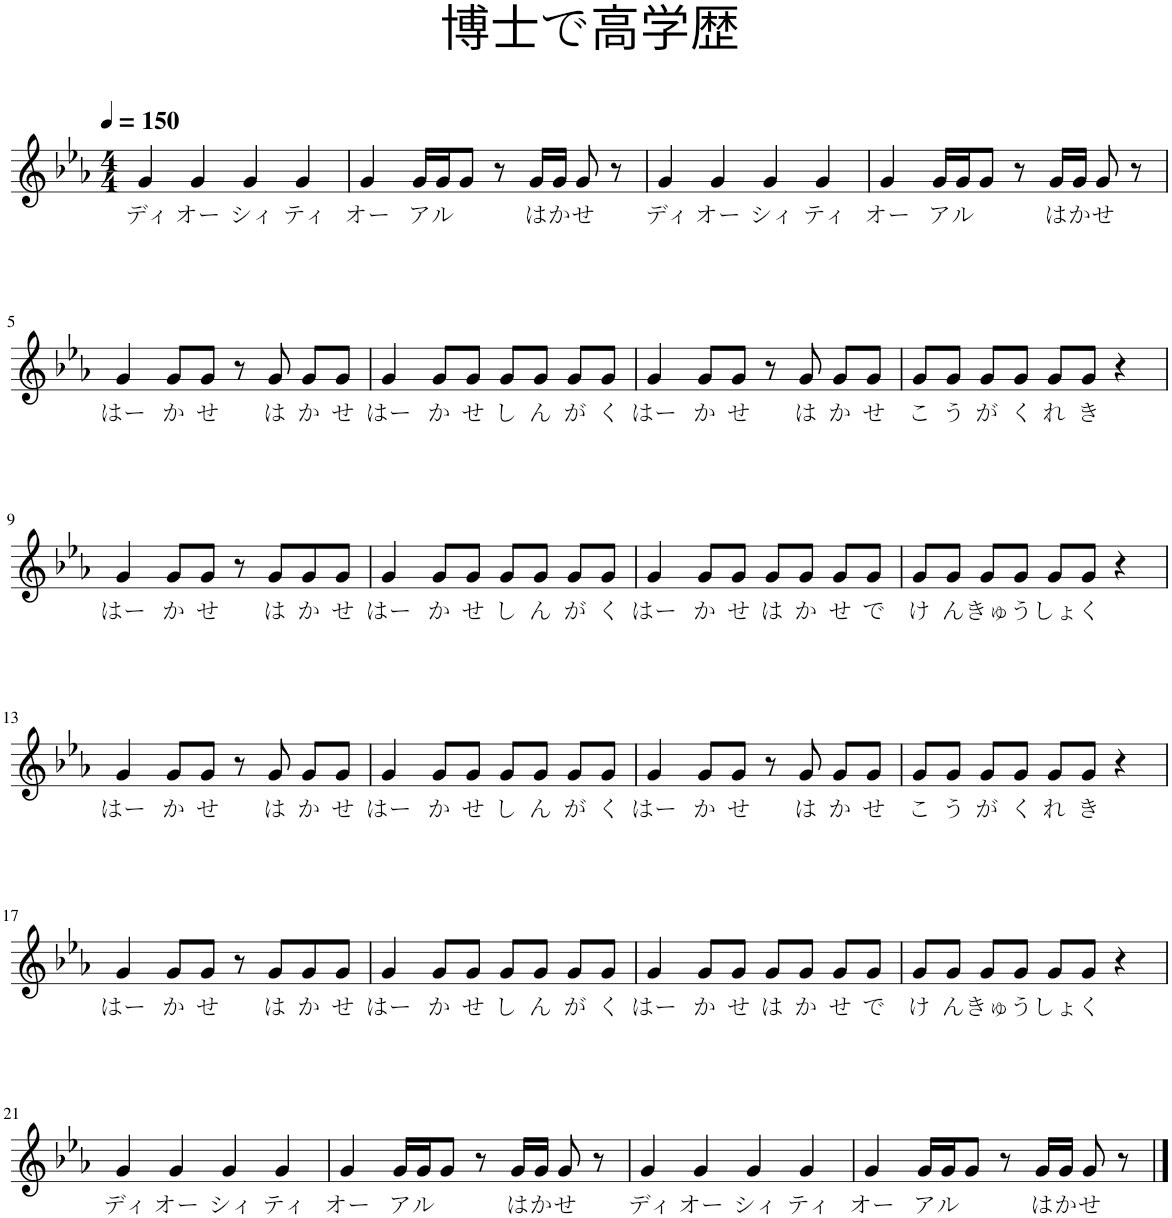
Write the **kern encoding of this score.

**kern	**text
*part1	*part1
*staff1	*staff1
*I"Piano	*
*I'Pno.	*
*clefG2	*
*k[b-e-a-]	*
*M4/4	*
*MM150	*
=1	=1
!	!LO:LY:b
4g/	ディ
!	!LO:LY:b
4g/	オー
!	!LO:LY:b
4g/	シィ
!	!LO:LY:b
4g/	ティ
=2	=2
!	!LO:LY:b
4g/	オー
!	!LO:LY:b
16g/LL	ア
!	!LO:LY:b
16g/J	ル
8g/J	.
8r	.
!	!LO:LY:b
16g/LL	は
!	!LO:LY:b
16g/JJ	か
!	!LO:LY:b
8g/	せ
8r	.
=3	=3
!	!LO:LY:b
4g/	ディ
!	!LO:LY:b
4g/	オー
!	!LO:LY:b
4g/	シィ
!	!LO:LY:b
4g/	ティ
=4	=4
!	!LO:LY:b
4g/	オー
!	!LO:LY:b
16g/LL	ア
!	!LO:LY:b
16g/J	ル
8g/J	.
8r	.
!	!LO:LY:b
16g/LL	は
!	!LO:LY:b
16g/JJ	か
!	!LO:LY:b
8g/	せ
8r	.
!!LO:LB:g=z
=5	=5
!	!LO:LY:b
4g/	はー
!	!LO:LY:b
8g/L	か
!	!LO:LY:b
8g/J	せ
8r	.
!	!LO:LY:b
8g/	は
!	!LO:LY:b
8g/L	か
!	!LO:LY:b
8g/J	せ
=6	=6
!	!LO:LY:b
4g/	はー
!	!LO:LY:b
8g/L	か
!	!LO:LY:b
8g/J	せ
!	!LO:LY:b
8g/L	し
!	!LO:LY:b
8g/J	ん
!	!LO:LY:b
8g/L	が
!	!LO:LY:b
8g/J	く
=7	=7
!	!LO:LY:b
4g/	はー
!	!LO:LY:b
8g/L	か
!	!LO:LY:b
8g/J	せ
8r	.
!	!LO:LY:b
8g/	は
!	!LO:LY:b
8g/L	か
!	!LO:LY:b
8g/J	せ
=8	=8
!	!LO:LY:b
8g/L	こ
!	!LO:LY:b
8g/J	う
!	!LO:LY:b
8g/L	が
!	!LO:LY:b
8g/J	く
!	!LO:LY:b
8g/L	れ
!	!LO:LY:b
8g/J	き
4r	.
!!LO:LB:g=z
=9	=9
!	!LO:LY:b
4g/	はー
!	!LO:LY:b
8g/L	か
!	!LO:LY:b
8g/J	せ
8r	.
!	!LO:LY:b
8g/L	は
!	!LO:LY:b
8g/	か
!	!LO:LY:b
8g/J	せ
=10	=10
!	!LO:LY:b
4g/	はー
!	!LO:LY:b
8g/L	か
!	!LO:LY:b
8g/J	せ
!	!LO:LY:b
8g/L	し
!	!LO:LY:b
8g/J	ん
!	!LO:LY:b
8g/L	が
!	!LO:LY:b
8g/J	く
=11	=11
!	!LO:LY:b
4g/	はー
!	!LO:LY:b
8g--/L	か
!	!LO:LY:b
8g/J	せ
!	!LO:LY:b
8g/L	は
!	!LO:LY:b
8g/J	か
!	!LO:LY:b
8g/L	せ
!	!LO:LY:b
8g/J	で
=12	=12
!	!LO:LY:b
8g/L	け
!	!LO:LY:b
8g/J	ん
!	!LO:LY:b
8g/L	きゅ
!	!LO:LY:b
8g/J	う
!	!LO:LY:b
8g/L	しょ
!	!LO:LY:b
8g/J	く
4r	.
!!LO:LB:g=z
=13	=13
!	!LO:LY:b
4g/	はー
!	!LO:LY:b
8g/L	か
!	!LO:LY:b
8g/J	せ
8r	.
!	!LO:LY:b
8g/	は
!	!LO:LY:b
8g/L	か
!	!LO:LY:b
8g/J	せ
=14	=14
!	!LO:LY:b
4g/	はー
!	!LO:LY:b
8g/L	か
!	!LO:LY:b
8g/J	せ
!	!LO:LY:b
8g/L	し
!	!LO:LY:b
8g/J	ん
!	!LO:LY:b
8g/L	が
!	!LO:LY:b
8g/J	く
=15	=15
!	!LO:LY:b
4g/	はー
!	!LO:LY:b
8g/L	か
!	!LO:LY:b
8g/J	せ
8r	.
!	!LO:LY:b
8g/	は
!	!LO:LY:b
8g/L	か
!	!LO:LY:b
8g/J	せ
=16	=16
!	!LO:LY:b
8g/L	こ
!	!LO:LY:b
8g/J	う
!	!LO:LY:b
8g/L	が
!	!LO:LY:b
8g/J	く
!	!LO:LY:b
8g/L	れ
!	!LO:LY:b
8g/J	き
4r	.
!!LO:LB:g=z
=17	=17
!	!LO:LY:b
4g/	はー
!	!LO:LY:b
8g/L	か
!	!LO:LY:b
8g/J	せ
8r	.
!	!LO:LY:b
8g/L	は
!	!LO:LY:b
8g/	か
!	!LO:LY:b
8g/J	せ
=18	=18
!	!LO:LY:b
4g/	はー
!	!LO:LY:b
8g/L	か
!	!LO:LY:b
8g/J	せ
!	!LO:LY:b
8g/L	し
!	!LO:LY:b
8g/J	ん
!	!LO:LY:b
8g/L	が
!	!LO:LY:b
8g/J	く
=19	=19
!	!LO:LY:b
4g/	はー
!	!LO:LY:b
8g--/L	か
!	!LO:LY:b
8g/J	せ
!	!LO:LY:b
8g/L	は
!	!LO:LY:b
8g/J	か
!	!LO:LY:b
8g/L	せ
!	!LO:LY:b
8g/J	で
=20	=20
!	!LO:LY:b
8g/L	け
!	!LO:LY:b
8g/J	ん
!	!LO:LY:b
8g/L	きゅ
!	!LO:LY:b
8g/J	う
!	!LO:LY:b
8g/L	しょ
!	!LO:LY:b
8g/J	く
4r	.
!!LO:LB:g=z
=21	=21
!	!LO:LY:b
4g/	ディ
!	!LO:LY:b
4g/	オー
!	!LO:LY:b
4g/	シィ
!	!LO:LY:b
4g/	ティ
=22	=22
!	!LO:LY:b
4g/	オー
!	!LO:LY:b
16g/LL	ア
!	!LO:LY:b
16g/J	ル
8g/J	.
8r	.
!	!LO:LY:b
16g/LL	は
!	!LO:LY:b
16g/JJ	か
!	!LO:LY:b
8g/	せ
8r	.
=23	=23
!	!LO:LY:b
4g/	ディ
!	!LO:LY:b
4g/	オー
!	!LO:LY:b
4g/	シィ
!	!LO:LY:b
4g/	ティ
=24	=24
!	!LO:LY:b
4g/	オー
!	!LO:LY:b
16g/LL	ア
!	!LO:LY:b
16g/J	ル
8g/J	.
8r	.
!	!LO:LY:b
16g/LL	は
!	!LO:LY:b
16g/JJ	か
!	!LO:LY:b
8g/	せ
8r	.
==	==
*-	*-
